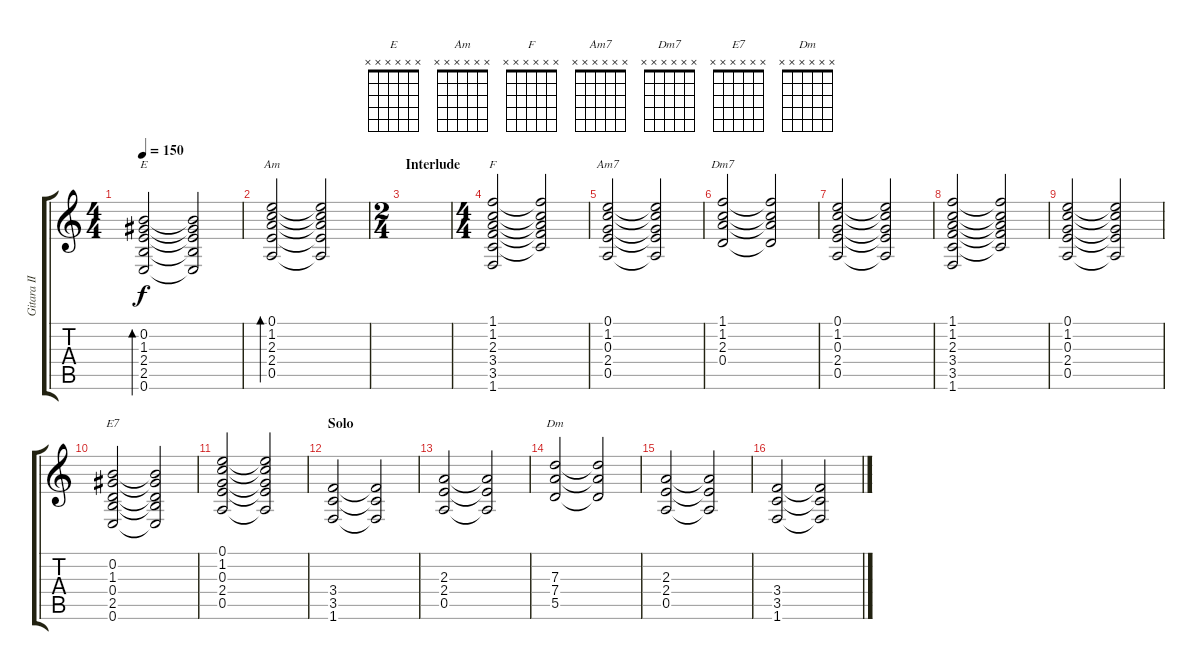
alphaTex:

\track ("Gitara II" "Gitara II") {instrument acousticguitarnylon}
\staff {score tabs}
\tuning (E4 B3 G3 D3 A2 E2) {hide}
\chord ("E" x x x x x x)
\chord ("Am" x x x x x x)
\chord ("F" x x x x x x)
\chord ("Am7" x x x x x x)
\chord ("Dm7" x x x x x x)
\chord ("E7" x x x x x x)
\chord ("Dm" x x x x x x)
\ts (4 4)
\tempo 150
\clef g2
\ks c
(0.2 1.3 2.4 2.5 0.6).2{bd 240 ch "E" dy f} (0.2{t} 1.3{t} 2.4{t} 2.5{t} 0.6{t}).2 |
(0.1 1.2 2.3 2.4 0.5).2{bd 240 ch "Am"} (0.1{t} 1.2{t} 2.3{t} 2.4{t} 0.5{t}).2 |
\ts (2 4)
\section ("" "Interlude")
|
\ts (4 4)
(1.1 1.2 2.3 3.4 3.5 1.6).2{ch "F"} (1.1{t} 1.2{t} 2.3{t} 3.4{t} 3.5{t}).2 |
(0.1 1.2 0.3 2.4 0.5).2{ch "Am7"} (0.1{t} 1.2{t} 0.3{t} 2.4{t} 0.5{t}).2 |
(1.1 1.2 2.3 0.4).2{ch "Dm7"} (1.1{t} 1.2{t} 2.3{t} 0.4{t}).2 |
(0.1 1.2 0.3 2.4 0.5).2 (0.1{t} 1.2{t} 0.3{t} 2.4{t} 0.5{t}).2 |
(1.1 1.2 2.3 3.4 3.5 1.6).2 (1.1{t} 1.2{t} 2.3{t} 3.4{t} 3.5{t}).2 |
(0.1 1.2 0.3 2.4 0.5).2 (0.1{t} 1.2{t} 0.3{t} 2.4{t} 0.5{t}).2 |
(0.2 1.3 0.4 2.5 0.6).2{ch "E7"} (0.2{t} 1.3{t} 0.4{t} 2.5{t} 0.6{t}).2 |
(0.1 1.2 0.3 2.4 0.5).2 (0.1{t} 1.2{t} 0.3{t} 2.4{t} 0.5{t}).2 |
\section ("" "Solo")
(3.4 3.5 1.6).2 (3.4{t} 3.5{t} 1.6{t}).2 |
(2.3 2.4 0.5).2 (2.3{t} 2.4{t} 0.5{t}).2 |
(7.3 7.4 5.5).2{ch "Dm"} (7.3{t} 7.4{t} 5.5{t}).2 |
(2.3 2.4 0.5).2 (2.3{t} 2.4{t} 0.5{t}).2 |
(3.4 3.5 1.6).2 (3.4{t} 3.5{t} 1.6{t}).2
